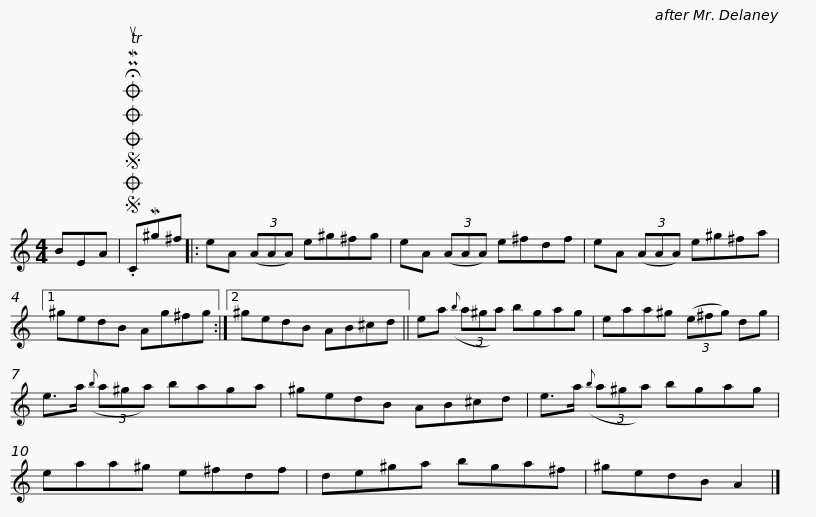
X:1
L:1/8
M:4/4
I:linebreak $
K:C
V:1 treble
V:1
 BEA |SOSOOO .!fermata!PMTuCM^g^f |: eA (3(AAA) e^g^fg | eA (3(AAA) e^fdf | eA (3(AAA) e^g^fa |1 %5
 ^gedB Ag^fg :|2$ ^gedB AB^cd || ea({b} (3a^ga) bgag | eaa^g (3(e^fg) dg | e>a({b} (3a^ga) baga |$ %10
 ^gedB AB^cd | e>a({b} (3a^ga) bgag | eaa^g e^fdf | de^ga bga^f | ^gedB A2 |] %15
